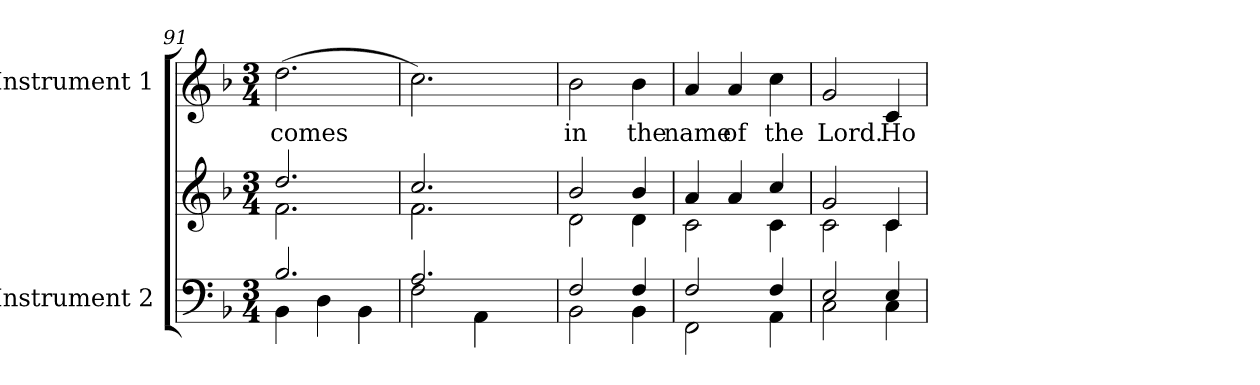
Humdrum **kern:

**kern	**kern	**kern	**text
*part2	*part2	*part1	*part1
*staff3	*staff2	*staff1	*staff1
*I"Instrument 2	*	*I"Instrument 1	*
*clefF4	*clefG2	*clefG2	*
*k[b-]	*k[b-]	*k[b-]	*
*F:	*F:	*F:	*
*M3/4	*M3/4	*M3/4	*
=91	=91	=91	=91
*^	*^	*	*
!	!	!	!	!	!LO:LY:b
2.B-/	4BB-\	2.dd/	2.f\	(>2.dd\	comes
.	4D\	.	.	.	.
.	4BB-\	.	.	.	.
=92	=92	=92	=92	=92	=92
2.A/	2F\	2.cc/	2.f\	2.cc\)	.
.	4AA\	.	.	.	.
=93	=93	=93	=93	=93	=93
!	!	!	!	!	!LO:LY:b:cj
2F/	2BB-\	2b-/	2d\	2b-\	in
!	!	!	!	!	!LO:LY:b:cj
4F/	4BB-\	4b-/	4d\	4b-\	the
=94	=94	=94	=94	=94	=94
!	!	!	!	!	!LO:LY:b:cj
2F/	2FF\	4a/	2c\	4a/	name
!	!	!	!	!	!LO:LY:b:cj
.	.	4a/	.	4a/	of
!	!	!	!	!	!LO:LY:b:cj
4F/	4AA\	4cc/	4c\	4cc\	the
!!LO:LB:g=z
=95	=95	=95	=95	=95	=95
!	!	!	!	!	!LO:LY:b:cj
2E/	2C\	2g/	2c\	2g/	Lord.
!	!	!	!	!	!LO:LY:b:cj
4E/	4C\	4c/	4c\	4c/	Ho-
*v	*v	*	*	*	*
*	*v	*v	*	*
=	=	=	=
*-	*-	*-	*-
